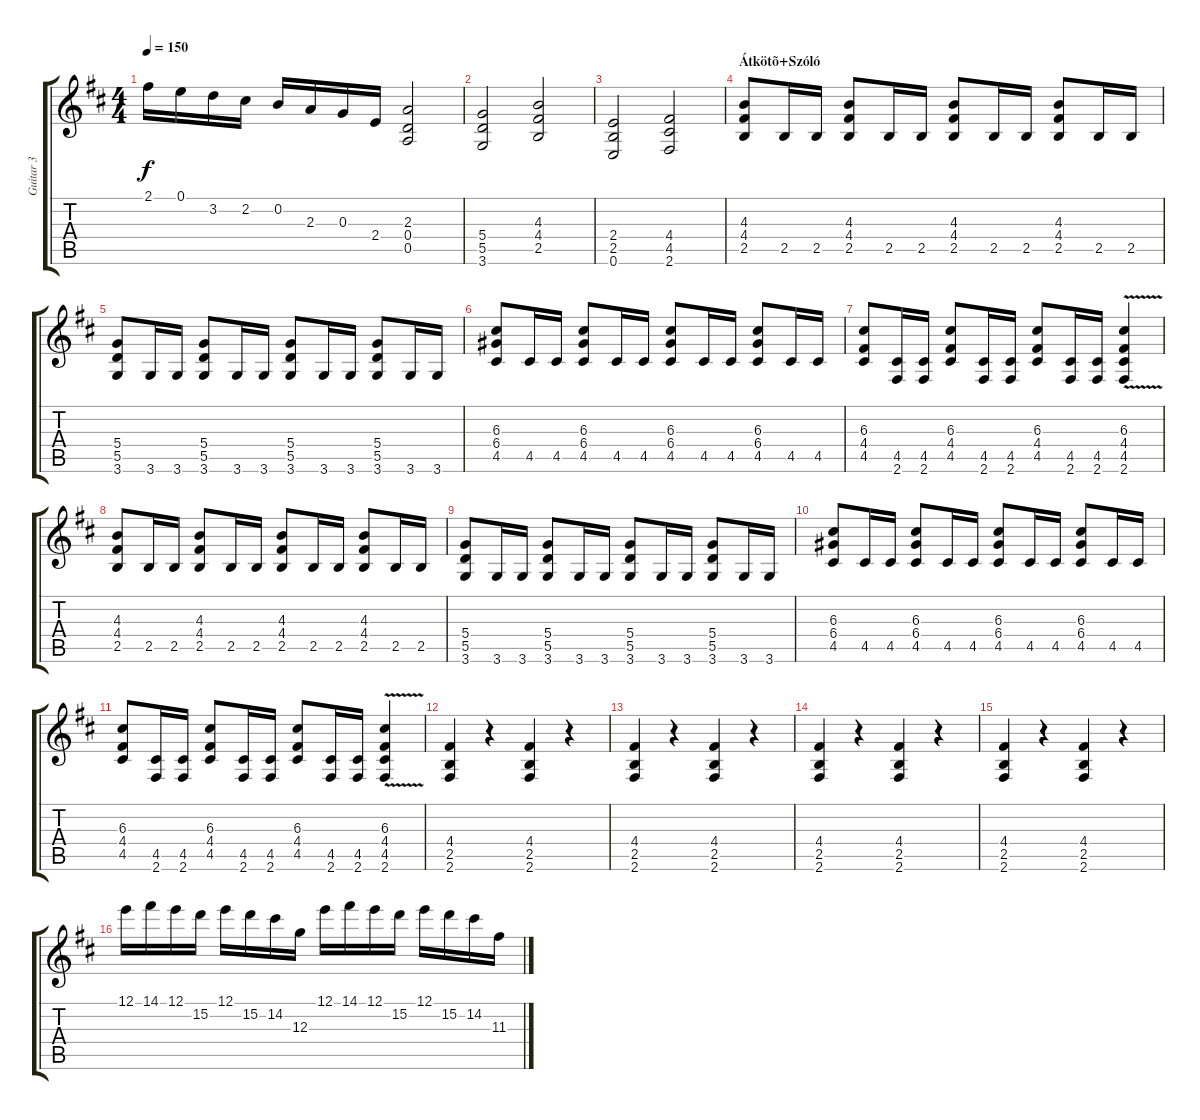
\track ("Guitar 3" "Guitar 3") {instrument distortionguitar}
\staff {score tabs}
\tuning (E4 B3 G3 D3 A2 E2) {hide}
\ts (4 4)
\tempo 150
\clef g2
\ks d
2.1.16{dy f} 0.1.16 3.2.16 2.2.16 0.2.16 2.3.16 0.3.16 2.4.16 (2.3 0.4 0.5).2 |
(5.4 5.5 3.6).2 (4.3 4.4 2.5).2 |
(2.4 2.5 0.6).2 (4.4 4.5 2.6).2 |
\section ("" "Átkötõ+Szóló")
(4.3 4.4 2.5).8 2.5.16 2.5.16 (4.3 4.4 2.5).8 2.5.16 2.5.16 (4.3 4.4 2.5).8 2.5.16 2.5.16 (4.3 4.4 2.5).8 2.5.16 2.5.16 |
(5.4 5.5 3.6).8 3.6.16 3.6.16 (5.4 5.5 3.6).8 3.6.16 3.6.16 (5.4 5.5 3.6).8 3.6.16 3.6.16 (5.4 5.5 3.6).8 3.6.16 3.6.16 |
(6.3 6.4 4.5).8 4.5.16 4.5.16 (6.3 6.4 4.5).8 4.5.16 4.5.16 (6.3 6.4 4.5).8 4.5.16 4.5.16 (6.3 6.4 4.5).8 4.5.16 4.5.16 |
(6.3 4.4 4.5).8 (4.5 2.6).16 (4.5 2.6).16 (6.3 4.4 4.5).8 (4.5 2.6).16 (4.5 2.6).16 (6.3 4.4 4.5).8 (4.5 2.6).16 (4.5 2.6).16 (6.3 4.4 4.5{v} 2.6).4 |
(4.3 4.4 2.5).8 2.5.16 2.5.16 (4.3 4.4 2.5).8 2.5.16 2.5.16 (4.3 4.4 2.5).8 2.5.16 2.5.16 (4.3 4.4 2.5).8 2.5.16 2.5.16 |
(5.4 5.5 3.6).8 3.6.16 3.6.16 (5.4 5.5 3.6).8 3.6.16 3.6.16 (5.4 5.5 3.6).8 3.6.16 3.6.16 (5.4 5.5 3.6).8 3.6.16 3.6.16 |
(6.3 6.4 4.5).8 4.5.16 4.5.16 (6.3 6.4 4.5).8 4.5.16 4.5.16 (6.3 6.4 4.5).8 4.5.16 4.5.16 (6.3 6.4 4.5).8 4.5.16 4.5.16 |
(6.3 4.4 4.5).8 (4.5 2.6).16 (4.5 2.6).16 (6.3 4.4 4.5).8 (4.5 2.6).16 (4.5 2.6).16 (6.3 4.4 4.5).8 (4.5 2.6).16 (4.5 2.6).16 (6.3 4.4 4.5{v} 2.6).4 |
(4.4 2.5 2.6).4 r.4 (4.4 2.5 2.6).4 r.4 |
(4.4 2.5 2.6).4 r.4 (4.4 2.5 2.6).4 r.4 |
(4.4 2.5 2.6).4 r.4 (4.4 2.5 2.6).4 r.4 |
(4.4 2.5 2.6).4 r.4 (4.4 2.5 2.6).4 r.4 |
12.1.16{volume 16} 14.1.16 12.1.16 15.2.16 12.1.16 15.2.16 14.2.16 12.3.16 12.1.16 14.1.16 12.1.16 15.2.16 12.1.16 15.2.16 14.2.16 11.3.16
